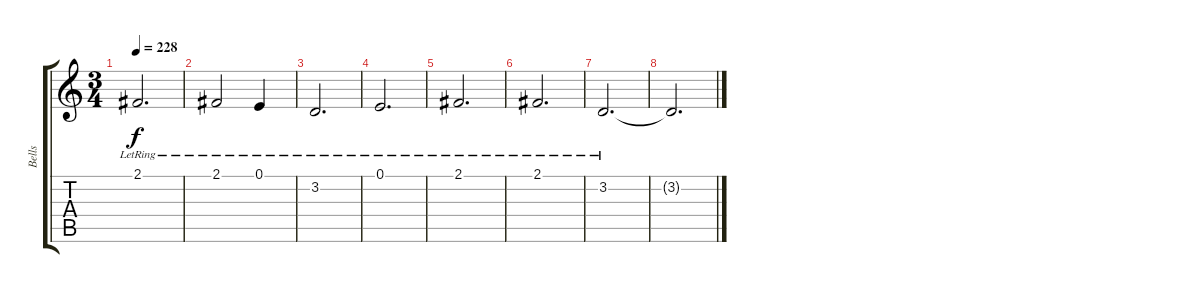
\track ("Bells" "Bells") {instrument tubularbells}
\staff {score tabs}
\tuning (E4 B3 G3 D3 A2 E2) {hide}
\ts (3 4)
\tempo 228
\clef g2
\ks c
2.1{lr}.2{d dy f} |
2.1{lr}.2 0.1{lr}.4 |
3.2{lr}.2{d} |
0.1{lr}.2{d} |
2.1{lr}.2{d} |
2.1{lr}.2{d} |
3.2{lr}.2{d} |
3.2{t}.2{d}
